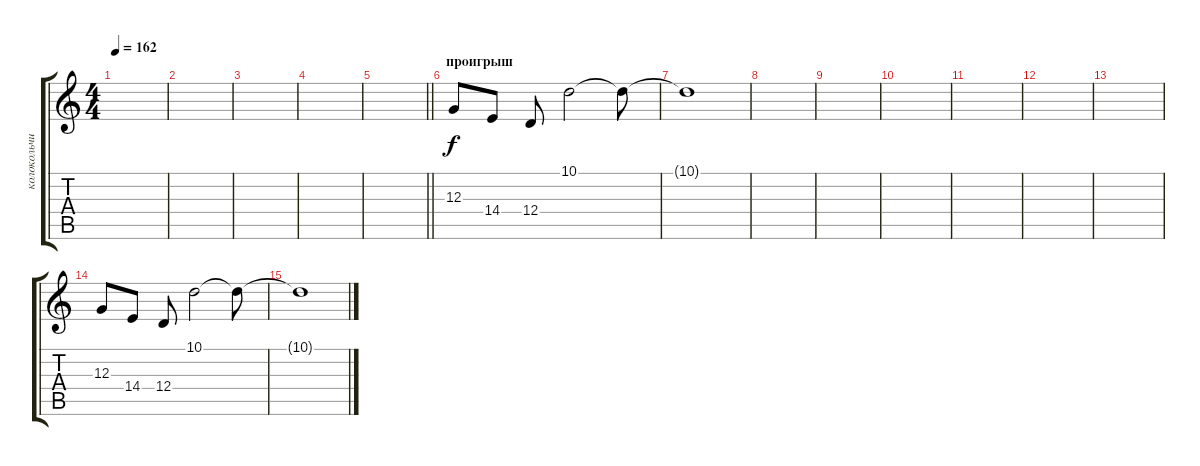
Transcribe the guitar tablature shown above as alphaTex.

\track ("колокольчики" "колокольчи") {instrument vibraphone}
\staff {score tabs}
\tuning (E4 B3 G3 D3 A2 E2) {hide}
\ts (4 4)
\tempo 162
\clef g2
\ks c
|
|
|
|
\barLineRight lightlight
|
\section ("" "проигрыш")
12.3.8 14.4.8 12.4.8 10.1.2 10.1{t}.8 |
10.1{t}.1 |
|
|
|
|
|
|
12.3.8 14.4.8 12.4.8 10.1.2 10.1{t}.8 |
10.1{t}.1
